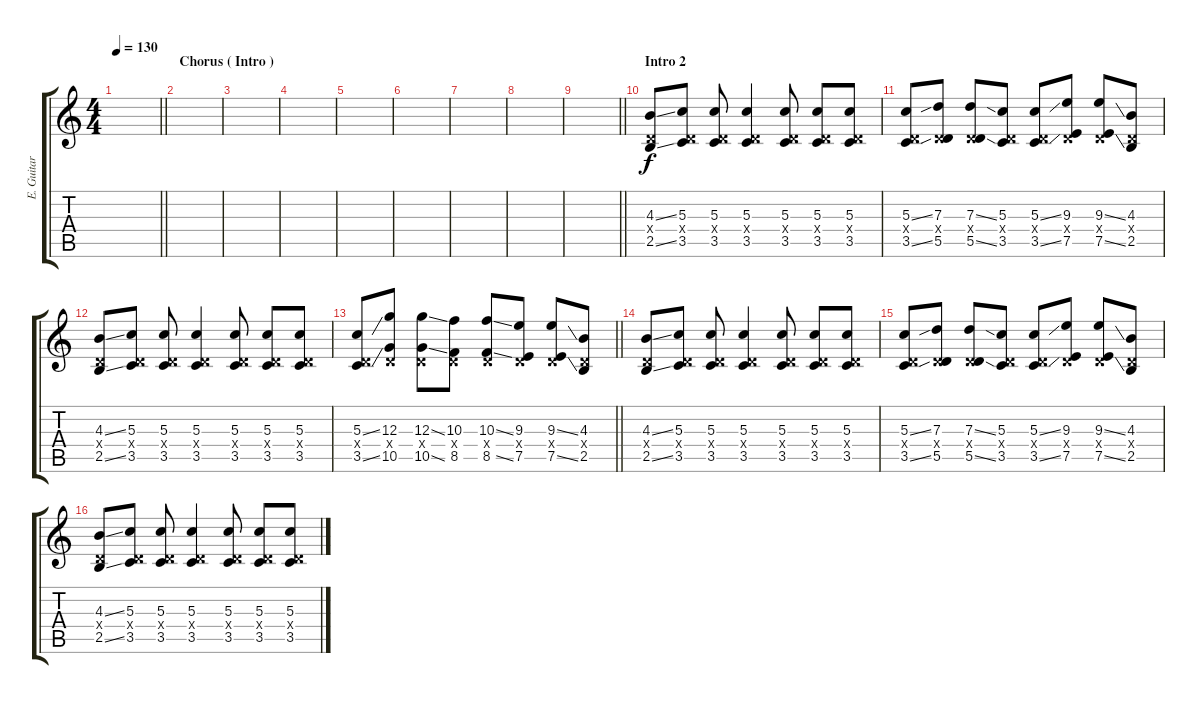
\track ("E. Guitar II" "E. Guitar ") {instrument distortionguitar}
\staff {score tabs}
\tuning (E4 B3 G3 D3 A2 E2) {hide}
\ts (4 4)
\tempo 130
\clef g2
\barLineRight lightlight
\ks c
|
\section ("" "Chorus ( Intro )")
|
|
|
|
|
|
|
\barLineRight lightlight
|
\section ("" "Intro 2")
(4.3{ss} 0.4{x} 2.5{ss}).8 (5.3 0.4{x} 3.5).8 (5.3 0.4{x} 3.5).8 (5.3 0.4{x} 3.5).4 (5.3 0.4{x} 3.5).8 (5.3 0.4{x} 3.5).8 (5.3 0.4{x} 3.5).8 |
(5.3{ss} 0.4{x} 3.5{ss}).8 (7.3 0.4{x} 5.5).8 (7.3{ss} 0.4{x} 5.5{ss}).8 (5.3 0.4{x} 3.5).8 (5.3{ss} 0.4{x} 3.5{ss}).8 (9.3 0.4{x} 7.5).8 (9.3{ss} 0.4{x} 7.5{ss}).8 (4.3 0.4{x} 2.5).8 |
(4.3{ss} 0.4{x} 2.5{ss}).8 (5.3 0.4{x} 3.5).8 (5.3 0.4{x} 3.5).8 (5.3 0.4{x} 3.5).4 (5.3 0.4{x} 3.5).8 (5.3 0.4{x} 3.5).8 (5.3 0.4{x} 3.5).8 |
\barLineRight lightlight
(5.3{ss} 0.4{x} 3.5{ss}).8 (12.3 0.4{x} 10.5).8 (12.3{ss} 0.4{x} 10.5{ss}).8 (10.3 0.4{x} 8.5).8 (10.3{ss} 0.4{x} 8.5{ss}).8 (9.3 0.4{x} 7.5).8 (9.3{ss} 0.4{x} 7.5{ss}).8 (4.3 0.4{x} 2.5).8 |
(4.3{ss} 0.4{x} 2.5{ss}).8 (5.3 0.4{x} 3.5).8 (5.3 0.4{x} 3.5).8 (5.3 0.4{x} 3.5).4 (5.3 0.4{x} 3.5).8 (5.3 0.4{x} 3.5).8 (5.3 0.4{x} 3.5).8 |
(5.3{ss} 0.4{x} 3.5{ss}).8 (7.3 0.4{x} 5.5).8 (7.3{ss} 0.4{x} 5.5{ss}).8 (5.3 0.4{x} 3.5).8 (5.3{ss} 0.4{x} 3.5{ss}).8 (9.3 0.4{x} 7.5).8 (9.3{ss} 0.4{x} 7.5{ss}).8 (4.3 0.4{x} 2.5).8 |
(4.3{ss} 0.4{x} 2.5{ss}).8 (5.3 0.4{x} 3.5).8 (5.3 0.4{x} 3.5).8 (5.3 0.4{x} 3.5).4 (5.3 0.4{x} 3.5).8 (5.3 0.4{x} 3.5).8 (5.3 0.4{x} 3.5).8
